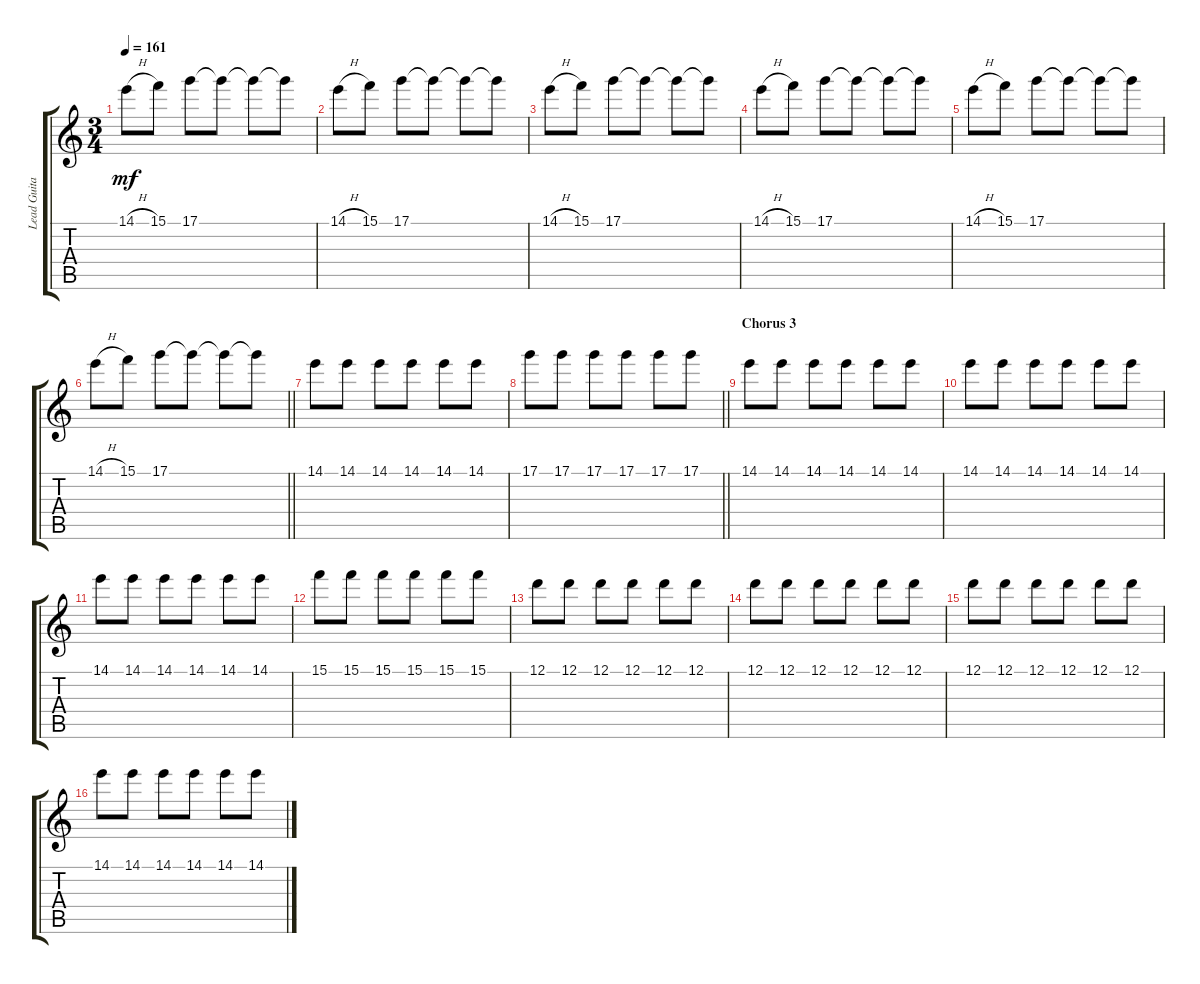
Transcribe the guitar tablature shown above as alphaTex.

\track ("Lead Guitar - Duke Kitchens" "Lead Guita") {instrument overdrivenguitar}
\staff {score tabs}
\tuning (D4 A3 F3 C3 G2 C2) {hide}
\ts (3 4)
\tempo 161
\clef g2
\ks c
14.1{h}.8{dy mf} 15.1.8 17.1.8 17.1{t}.8 17.1{t}.8 17.1{t}.8 |
14.1{h}.8 15.1.8 17.1.8 17.1{t}.8 17.1{t}.8 17.1{t}.8 |
14.1{h}.8 15.1.8 17.1.8 17.1{t}.8 17.1{t}.8 17.1{t}.8 |
14.1{h}.8 15.1.8 17.1.8 17.1{t}.8 17.1{t}.8 17.1{t}.8 |
14.1{h}.8 15.1.8 17.1.8 17.1{t}.8 17.1{t}.8 17.1{t}.8 |
\barLineRight lightlight
14.1{h}.8 15.1.8 17.1.8 17.1{t}.8 17.1{t}.8 17.1{t}.8 |
14.1.8 14.1.8 14.1.8 14.1.8 14.1.8 14.1.8 |
\barLineRight lightlight
17.1.8 17.1.8 17.1.8 17.1.8 17.1.8 17.1.8 |
\section ("" "Chorus 3")
14.1.8 14.1.8 14.1.8 14.1.8 14.1.8 14.1.8 |
14.1.8 14.1.8 14.1.8 14.1.8 14.1.8 14.1.8 |
14.1.8 14.1.8 14.1.8 14.1.8 14.1.8 14.1.8 |
15.1.8 15.1.8 15.1.8 15.1.8 15.1.8 15.1.8 |
12.1.8 12.1.8 12.1.8 12.1.8 12.1.8 12.1.8 |
12.1.8 12.1.8 12.1.8 12.1.8 12.1.8 12.1.8 |
12.1.8 12.1.8 12.1.8 12.1.8 12.1.8 12.1.8 |
14.1.8 14.1.8 14.1.8 14.1.8 14.1.8 14.1.8
